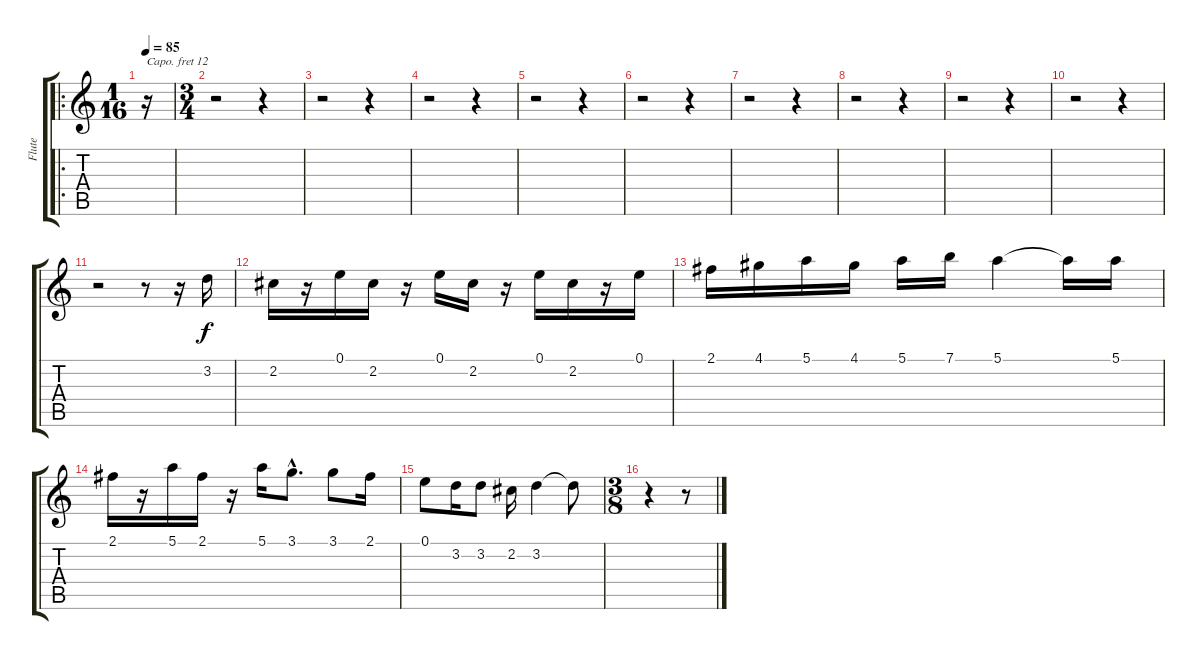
\track ("Flute" "Flute") {instrument flute}
\staff {score tabs}
\capo 12
\tuning (E4 B3 G3 D3 A2 E2) {hide}
\ro
\ts (1 16)
\tempo 85
\clef g2
\ks c
r.16{dy f instrument flute} |
\ts (3 4)
r.2 r.4 |
r.2 r.4 |
r.2 r.4 |
r.2 r.4 |
r.2 r.4 |
r.2 r.4 |
r.2 r.4 |
r.2 r.4 |
r.2 r.4 |
r.2 r.8 r.16 3.2.16 |
2.2.16 r.16 0.1.16 2.2.16 r.16 0.1.16 2.2.16 r.16 0.1.16 2.2.16 r.16 0.1.16 |
2.1.16 4.1.16 5.1.16 4.1.16 5.1.16 7.1.16 5.1.4 5.1{t}.16 5.1.16 |
2.1.16 r.16 5.1.16 2.1.16 r.16 5.1.16 3.1{hac}.8{d} 3.1.8 2.1.16 |
0.1.8 3.2.16 3.2.8 2.2.16 3.2.4 3.2{t}.8 |
\ts (3 8)
r.4 r.8
